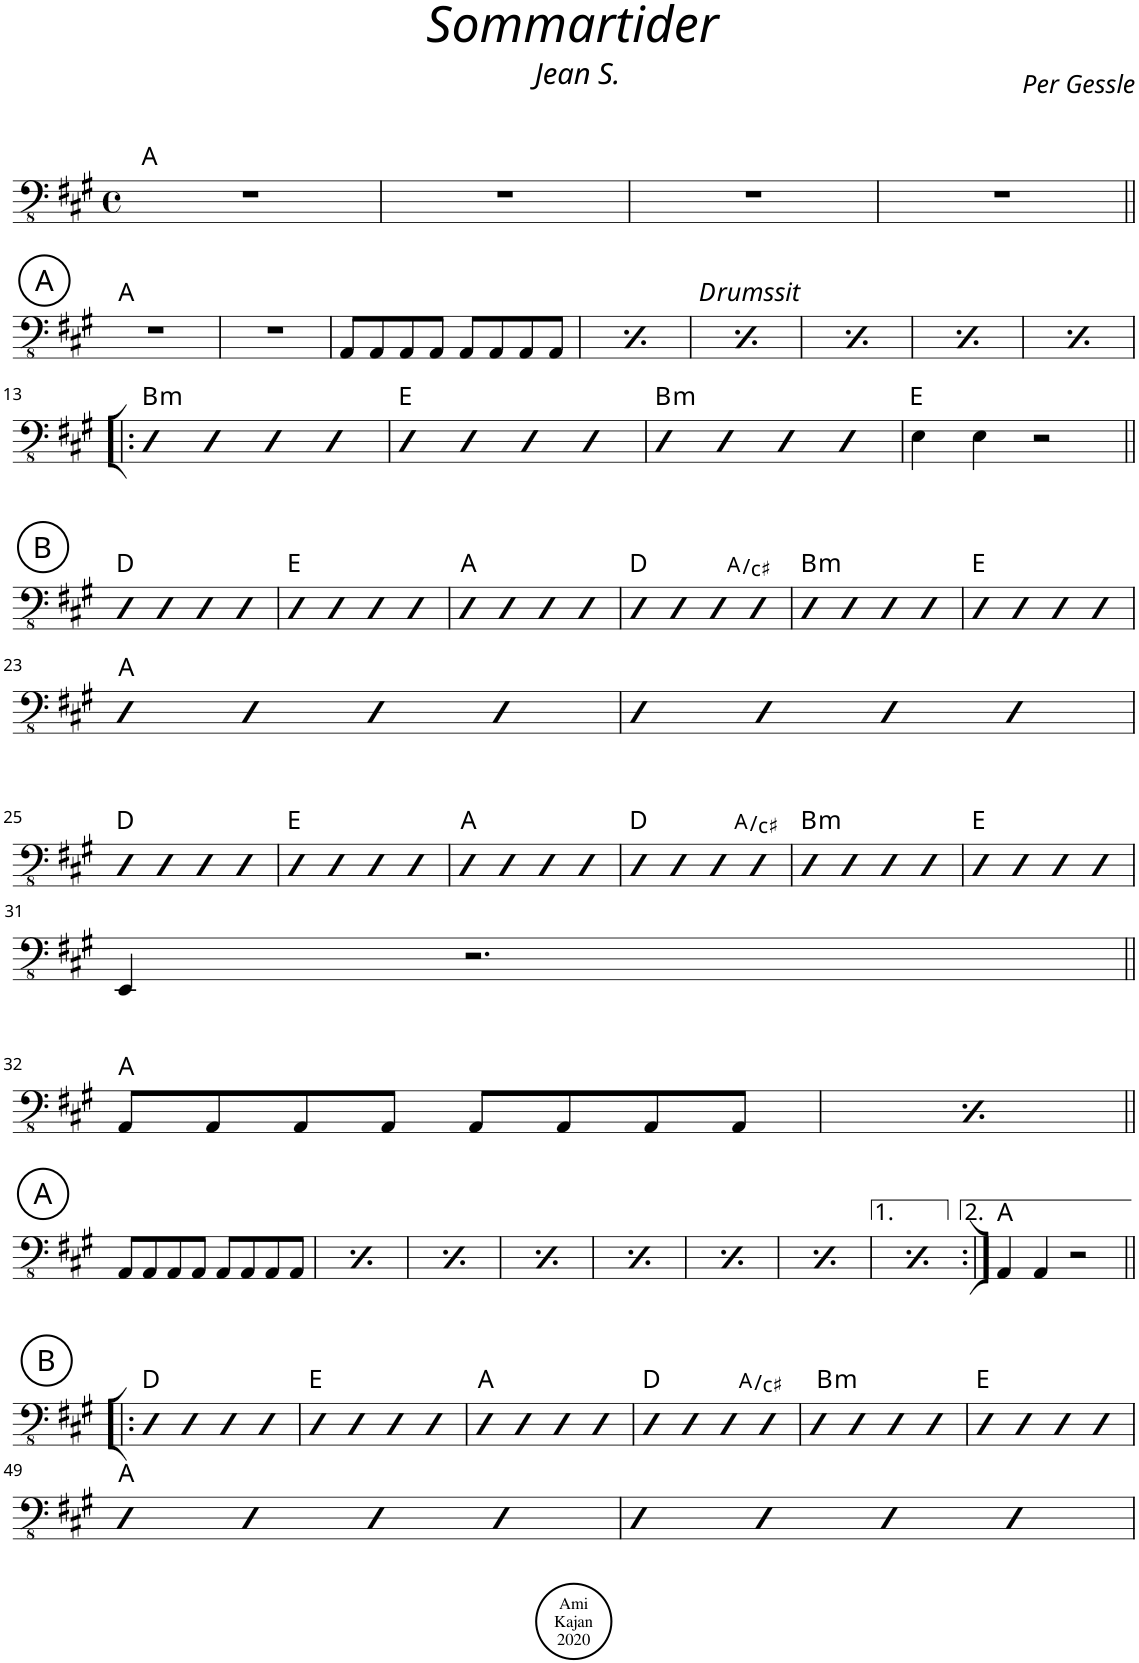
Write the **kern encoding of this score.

**kern	**harte
*part1	*part1
*staff1	*
*I"Acoustic Bass	*
*I'Bass	*
*clefFv4	*
*k[f#c#g#]	*
*M4/4	*
*met(c)	*
=1	=1
1r	A:maj
=2	=2
1r	.
=3	=3
1r	.
=4	=4
1r	.
!!LO:LB:g=z
!!LO:REH:place=s1:a:cj:enc=circle:fs=14:t=A
=5||	=5||
1r	A:maj
=6	=6
1r	.
=7	=7
8AAA/L	.
8AAA/	.
8AAA/	.
8AAA/J	.
8AAA/L	.
8AAA/	.
8AAA/	.
8AAA/J	.
=8	=8
8AAA/L	.
8AAA/	.
8AAA/	.
8AAA/J	.
8AAA/L	.
8AAA/	.
8AAA/	.
8AAA/J	.
=9	=9
8AAA/L	.
8AAA/	.
8AAA/	.
8AAA/J	.
8AAA/L	.
8AAA/	.
8AAA/	.
8AAA/J	.
=10	=10
8AAA/L	.
8AAA/	.
8AAA/	.
8AAA/J	.
8AAA/L	.
8AAA/	.
8AAA/	.
8AAA/J	.
=11	=11
8AAA/L	.
8AAA/	.
8AAA/	.
8AAA/J	.
8AAA/L	.
8AAA/	.
8AAA/	.
8AAA/J	.
=12	=12
8AAA/L	.
8AAA/	.
8AAA/	.
8AAA/J	.
8AAA/L	.
8AAA/	.
8AAA/	.
8AAA/J	.
!!LO:LB:g=z
=13!|:	=13!|:
!	!LO:H:kt=m
4DD	B:min
4DD	.
4DD	.
4DD	.
=14	=14
4DD	E:maj
4DD	.
4DD	.
4DD	.
=15	=15
!	!LO:H:kt=m
4DD	B:min
4DD	.
4DD	.
4DD	.
=16	=16
4EE\	E:maj
4EE\	.
2r	.
!!LO:LB:g=z
!!LO:REH:place=s1:a:cj:enc=circle:fs=14:t=B
=17||	=17||
4DD	D:maj
4DD	.
4DD	.
4DD	.
=18	=18
4DD	E:maj
4DD	.
4DD	.
4DD	.
=19	=19
4DD	A:maj
4DD	.
4DD	.
4DD	.
=20	=20
4DD	D:maj
4DD	.
4DD	.
4DD	A:maj/3
=21	=21
!	!LO:H:kt=m
4DD	B:min
4DD	.
4DD	.
4DD	.
=22	=22
4DD	E:maj
4DD	.
4DD	.
4DD	.
!!LO:LB:g=z
=23	=23
4DD	A:maj
4DD	.
4DD	.
4DD	.
=24	=24
4DD	.
4DD	.
4DD	.
4DD	.
!!LO:LB:g=z
=25	=25
4DD	D:maj
4DD	.
4DD	.
4DD	.
=26	=26
4DD	E:maj
4DD	.
4DD	.
4DD	.
=27	=27
4DD	A:maj
4DD	.
4DD	.
4DD	.
=28	=28
4DD	D:maj
4DD	.
4DD	.
4DD	A:maj/3
=29	=29
!	!LO:H:kt=m
4DD	B:min
4DD	.
4DD	.
4DD	.
=30	=30
4DD	E:maj
4DD	.
4DD	.
4DD	.
!!LO:LB:g=z
=31	=31
4EEE/	.
2.r	.
!!LO:LB:g=z
=32||	=32||
8AAA/L	A:maj
8AAA/	.
8AAA/	.
8AAA/J	.
8AAA/L	.
8AAA/	.
8AAA/	.
8AAA/J	.
=33	=33
8AAA/L	A:maj
8AAA/	.
8AAA/	.
8AAA/J	.
8AAA/L	.
8AAA/	.
8AAA/	.
8AAA/J	.
!!LO:LB:g=z
!!LO:REH:place=s1:a:cj:enc=circle:fs=14:t=A
=34||	=34||
8AAA/L	.
8AAA/	.
8AAA/	.
8AAA/J	.
8AAA/L	.
8AAA/	.
8AAA/	.
8AAA/J	.
!!LO:REH:place=s1:a:cj:enc=circle:fs=14:t=A
=35	=35
8AAA/L	.
8AAA/	.
8AAA/	.
8AAA/J	.
8AAA/L	.
8AAA/	.
8AAA/	.
8AAA/J	.
!!LO:REH:place=s1:a:cj:enc=circle:fs=14:t=A
=36	=36
8AAA/L	.
8AAA/	.
8AAA/	.
8AAA/J	.
8AAA/L	.
8AAA/	.
8AAA/	.
8AAA/J	.
!!LO:REH:place=s1:a:cj:enc=circle:fs=14:t=A
=37	=37
8AAA/L	.
8AAA/	.
8AAA/	.
8AAA/J	.
8AAA/L	.
8AAA/	.
8AAA/	.
8AAA/J	.
!!LO:REH:place=s1:a:cj:enc=circle:fs=14:t=A
=38	=38
8AAA/L	.
8AAA/	.
8AAA/	.
8AAA/J	.
8AAA/L	.
8AAA/	.
8AAA/	.
8AAA/J	.
!!LO:REH:place=s1:a:cj:enc=circle:fs=14:t=A
=39	=39
8AAA/L	.
8AAA/	.
8AAA/	.
8AAA/J	.
8AAA/L	.
8AAA/	.
8AAA/	.
8AAA/J	.
!!LO:REH:place=s1:a:cj:enc=circle:fs=14:t=A
=40	=40
8AAA/L	.
8AAA/	.
8AAA/	.
8AAA/J	.
8AAA/L	.
8AAA/	.
8AAA/	.
8AAA/J	.
!!LO:REH:place=s1:a:cj:enc=circle:fs=14:t=A
=41	=41
8AAA/L	.
8AAA/	.
8AAA/	.
8AAA/J	.
8AAA/L	.
8AAA/	.
8AAA/	.
8AAA/J	.
=42:|!	=42:|!
4AAA/	A:maj
4AAA/	.
2r	.
!!LO:LB:g=z
!!LO:REH:place=s1:a:cj:enc=circle:fs=14:t=B
=43!|:	=43!|:
4DD	D:maj
4DD	.
4DD	.
4DD	.
=44	=44
4DD	E:maj
4DD	.
4DD	.
4DD	.
=45	=45
4DD	A:maj
4DD	.
4DD	.
4DD	.
=46	=46
4DD	D:maj
4DD	.
4DD	.
4DD	A:maj/3
=47	=47
!	!LO:H:kt=m
4DD	B:min
4DD	.
4DD	.
4DD	.
=48	=48
4DD	E:maj
4DD	.
4DD	.
4DD	.
!!LO:LB:g=z
=49	=49
4DD	A:maj
4DD	.
4DD	.
4DD	.
=50	=50
4DD	.
4DD	.
4DD	.
4DD	.
=	=
*-	*-
